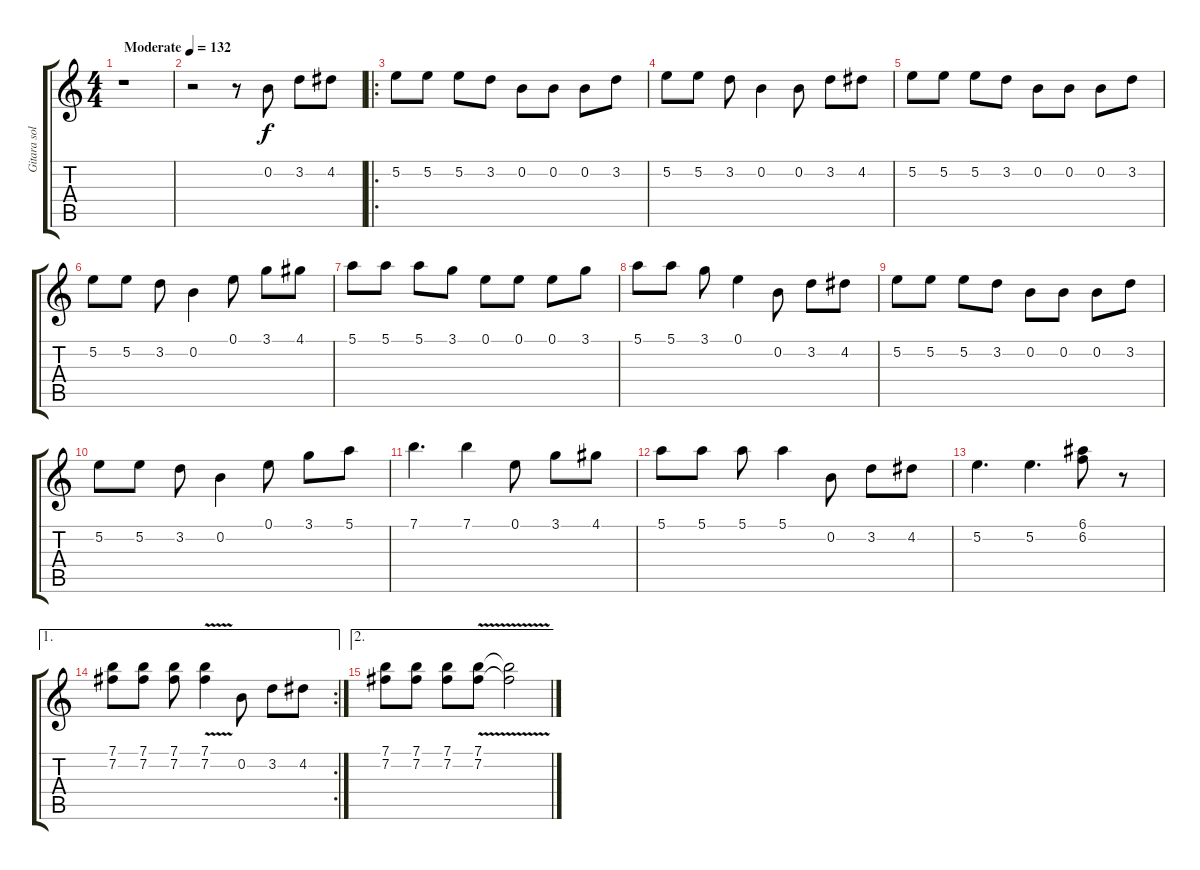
\track ("Gitara solo" "Gitara sol") {instrument overdrivenguitar}
\staff {score tabs}
\tuning (E4 B3 G3 D3 A2 E2) {hide}
\ts (4 4)
\tempo (132 "Moderate")
\clef g2
\ks c
r.1{dy f instrument overdrivenguitar} |
r.2 r.8 0.2.8 3.2.8 4.2.8 |
\ro
5.2.8 5.2.8 5.2.8 3.2.8 0.2.8 0.2.8 0.2.8 3.2.8 |
5.2.8 5.2.8 3.2.8 0.2.4 0.2.8 3.2.8 4.2.8 |
5.2.8 5.2.8 5.2.8 3.2.8 0.2.8 0.2.8 0.2.8 3.2.8 |
5.2.8 5.2.8 3.2.8 0.2.4 0.1.8 3.1.8 4.1.8 |
5.1.8 5.1.8 5.1.8 3.1.8 0.1.8 0.1.8 0.1.8 3.1.8 |
5.1.8 5.1.8 3.1.8 0.1.4 0.2.8 3.2.8 4.2.8 |
5.2.8 5.2.8 5.2.8 3.2.8 0.2.8 0.2.8 0.2.8 3.2.8 |
5.2.8 5.2.8 3.2.8 0.2.4 0.1.8 3.1.8 5.1.8 |
7.1.4{d} 7.1.4 0.1.8 3.1.8 4.1.8 |
5.1.8 5.1.8 5.1.8 5.1.4 0.2.8 3.2.8 4.2.8 |
5.2.4{d} 5.2.4{d} (6.1 6.2).8 r.8 |
\ae 1
\rc 2
(7.1 7.2).8 (7.1 7.2).8 (7.1 7.2).8 (7.1{v} 7.2).4 0.2.8 3.2.8 4.2.8 |
\ae 2
(7.1 7.2).8 (7.1 7.2).8 (7.1 7.2).8 (7.1{v} 7.2).8 (7.1{t} 7.2{t}).2
